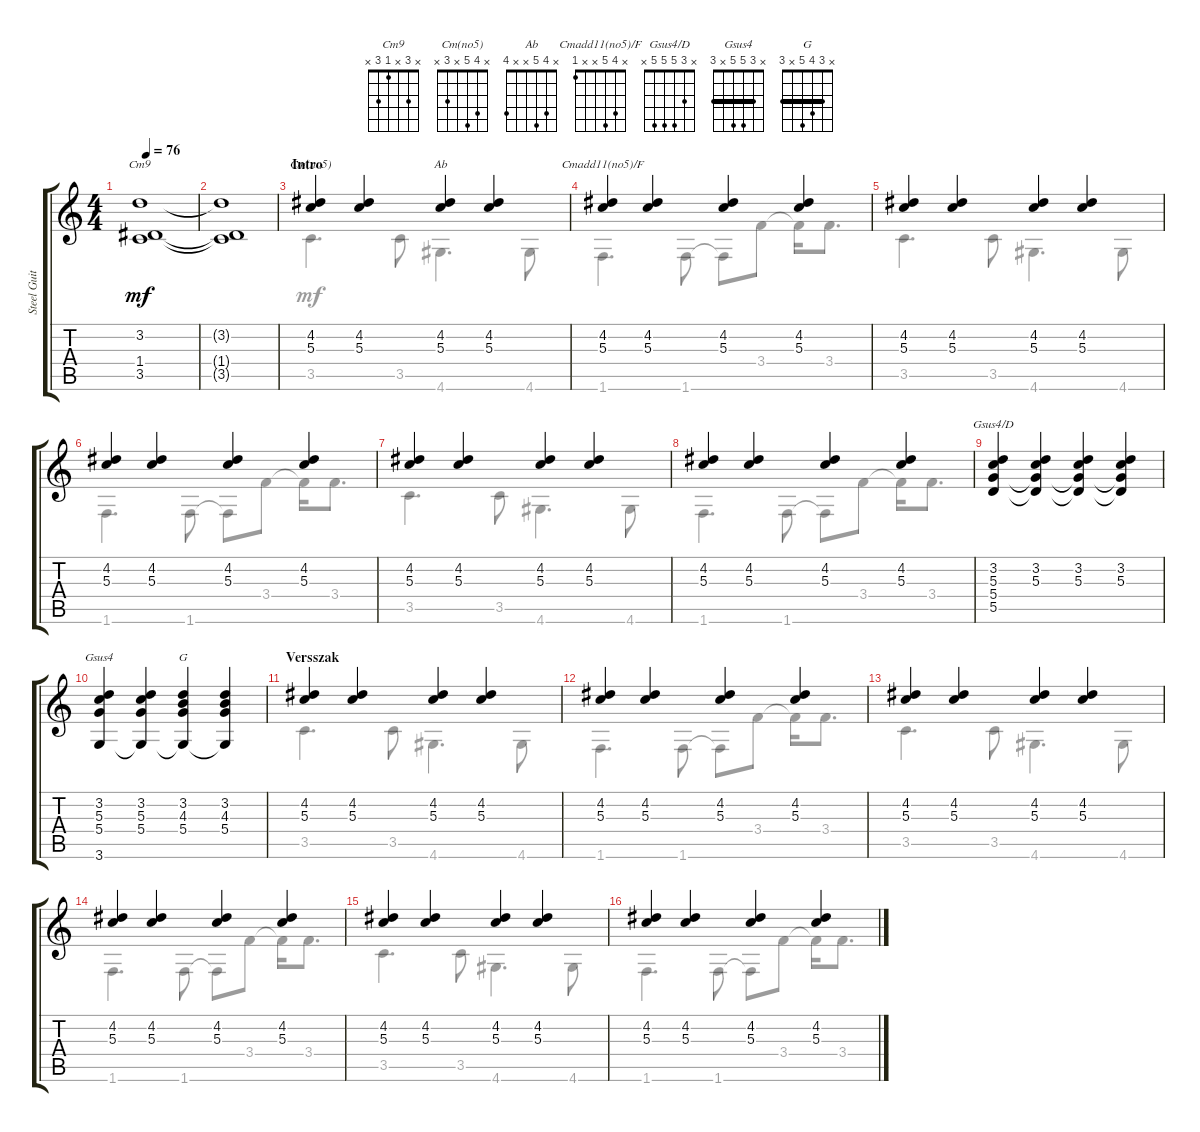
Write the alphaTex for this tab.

\track ("Steel Guitar" "Steel Guit") {instrument acousticguitarsteel}
\staff {score tabs}
\tuning (E4 B3 G3 D3 A2 E2) {hide}
\chord ("Cm9" x 3 x 1 3 x)
\chord ("Cm(no5)" x 4 5 x 3 x)
\chord ("Ab" x 4 5 x x 4)
\chord ("Cmadd11(no5)/F" x 4 5 x x 1)
\chord ("Gsus4/D" x 3 5 5 5 x)
\chord ("Gsus4" x 3 5 5 x 3) {barre 3}
\chord ("G" x 3 4 5 x 3) {barre 3}
\voice
\ts (4 4)
\tempo 76
\clef g2
\ks c
(3.2 1.4 3.5).1{ch "Cm9" dy mf instrument acousticguitarsteel} |
(3.2{t} 1.4{t} 3.5{t}).1 |
\section ("" "Intro")
(4.2 5.3).4{ch "Cm(no5)"} (4.2 5.3).4 (4.2 5.3).4{ch "Ab"} (4.2 5.3).4 |
(4.2 5.3).4{ch "Cmadd11(no5)/F"} (4.2 5.3).4 (4.2 5.3).4 (4.2 5.3).4 |
(4.2 5.3).4 (4.2 5.3).4 (4.2 5.3).4 (4.2 5.3).4 |
(4.2 5.3).4 (4.2 5.3).4 (4.2 5.3).4 (4.2 5.3).4 |
(4.2 5.3).4 (4.2 5.3).4 (4.2 5.3).4 (4.2 5.3).4 |
(4.2 5.3).4 (4.2 5.3).4 (4.2 5.3).4 (4.2 5.3).4 |
(3.2 5.3 5.4 5.5).4{ch "Gsus4/D"} (3.2 5.3 5.4{t} 5.5{t}).4 (3.2 5.3 5.4{t} 5.5{t}).4 (3.2 5.3 5.4{t} 5.5{t}).4 |
(3.2 5.3 5.4 3.6).4{ch "Gsus4"} (3.2 5.3 5.4 3.6{t}).4 (3.2 4.3 5.4 3.6{t}).4{ch "G"} (3.2 4.3 5.4 3.6{t}).4 |
\section ("" "Versszak")
(4.2 5.3).4 (4.2 5.3).4 (4.2 5.3).4 (4.2 5.3).4 |
(4.2 5.3).4 (4.2 5.3).4 (4.2 5.3).4 (4.2 5.3).4 |
(4.2 5.3).4 (4.2 5.3).4 (4.2 5.3).4 (4.2 5.3).4 |
(4.2 5.3).4 (4.2 5.3).4 (4.2 5.3).4 (4.2 5.3).4 |
(4.2 5.3).4 (4.2 5.3).4 (4.2 5.3).4 (4.2 5.3).4 |
(4.2 5.3).4 (4.2 5.3).4 (4.2 5.3).4 (4.2 5.3).4
\voice
\clef g2
\ottava regular
\simile none
\ks c
|
|
3.5.4{d} 3.5.8 4.6.4{d} 4.6.8 |
1.6.4{d} 1.6.8 1.6{t}.8 3.4.8 3.4{t}.16 3.4.8{d} |
3.5.4{d} 3.5.8 4.6.4{d} 4.6.8 |
1.6.4{d} 1.6.8 1.6{t}.8 3.4.8 3.4{t}.16 3.4.8{d} |
3.5.4{d} 3.5.8 4.6.4{d} 4.6.8 |
1.6.4{d} 1.6.8 1.6{t}.8 3.4.8 3.4{t}.16 3.4.8{d} |
|
|
3.5.4{d} 3.5.8 4.6.4{d} 4.6.8 |
1.6.4{d} 1.6.8 1.6{t}.8 3.4.8 3.4{t}.16 3.4.8{d} |
3.5.4{d} 3.5.8 4.6.4{d} 4.6.8 |
1.6.4{d} 1.6.8 1.6{t}.8 3.4.8 3.4{t}.16 3.4.8{d} |
3.5.4{d} 3.5.8 4.6.4{d} 4.6.8 |
1.6.4{d} 1.6.8 1.6{t}.8 3.4.8 3.4{t}.16 3.4.8{d}
